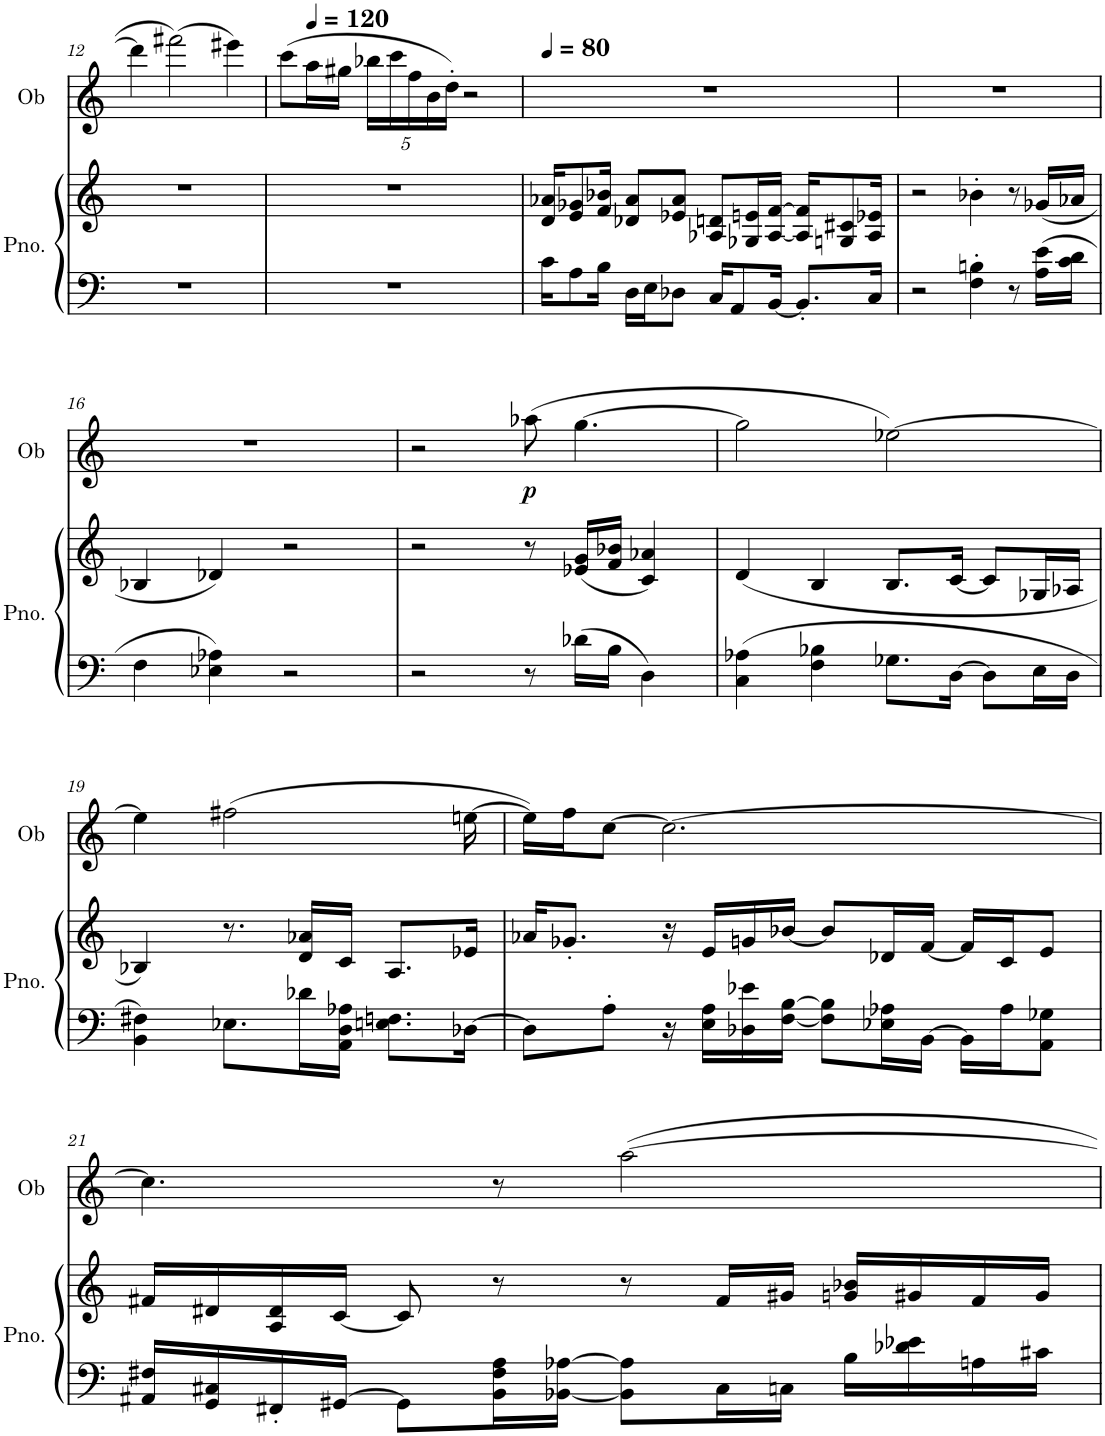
**kern	**kern	**kern	**dynam
*part2	*part2	*part1	*part1
*staff3	*staff2	*staff1	*staff1
*I"Piano	*	*I"Oboe	*
*I'Pno.	*	*I'Ob	*
!!LO:PB:g=z
*clefF4	*clefG2	*clefG2	*
*k[]	*k[]	*k[]	*
*M4/4	*M4/4	*M4/4	*
=12	=12	=12	=12
1r	1r	4ddd#\]	.
.	.	(2fff#X\	.
.	.	4eee#X\)	.
=13	=13	=13	=13
1r	1r	(8ccc\L	.
*	*	*MM120	*
.	.	16aa\L	.
.	.	16gg#X\JJ	.
*	*	*Xbrackettup	*
.	.	20bb-X\LL	.
.	.	20ccc\	.
.	.	20ff\	.
.	.	20b\	.
.	.	20dd'\JJ)	.
.	.	2r	.
=14	=14	=14	=14
*	*	*MM80	*
16c\KL	16d/ 16a-X/KL	1r	.
8A\	8e/ 8g-X/	.	.
16B\Jk	16f/ 16b-X/Jk	.	.
16D\LL	8d-X/ 8a-/L	.	.
16E\J	.	.	.
8D-X\J	8e-X/ 8a-/J	.	.
16C/KL	8A-X/ 8dn/L	.	.
8AA/	.	.	.
.	16G-X/ 16en/L	.	.
[16BB/Jk	[16A-/ [16f/JJ	.	.
8.BB'/L]	16A-/] 16f/]KL	.	.
.	8Gn/ 8c#X/	.	.
16C/Jk	16A-/ 16e-X/Jk	.	.
=15	=15	=15	=15
2r	2r	1r	.
4F\' 4Bn\'	4b-X'\	.	.
8r	8r	.	.
16A\ 16e\LL	(16g-X/LL	.	.
16c\ 16d\JJ	16a-X/JJ	.	.
!!LO:LB:g=z
=16	=16	=16	=16
4F\	4B-X/	1r	.
4E-X\ 4A-X\	4d-X/)	.	.
2r	2r	.	.
=17	=17	=17	=17
2r	2r	2r	.
!	!	!	!LO:DY:b
8r	8r	(8aa-X\	p
16d-X\LL	(16e-X/ 16g/LL	[4.gg\	.
16B\JJ	16f/ 16b-X/JJ	.	.
4D\	4c/ 4a-X/)	.	.
=18	=18	=18	=18
4C\ 4A-X\	(4d/	2gg\]	.
4F\ 4B-X\	4B/	.	.
8.G-X\L	8.B/L	[2ee-X\)	.
[16D\Jk	[16c/Jk	.	.
8D\L]	8c/L]	.	.
16E\L	16G-X/L	.	.
16D\JJ	16A-X/JJ	.	.
!!LO:LB:g=z
=19	=19	=19	=19
4BB\ 4F#X\	4B-X/)	4ee-\]	.
8.E-X\L	8.r	(2ff#X\	.
16d-X\L	16d/ 16a-X/LL	.	.
16AA\ 16D\ 16A-X\JJ	16c/JJ	.	.
8.En\ 8.Fn\L	8.A/L	.	.
[16D-X\Jk	16e-X/Jk	[16een\	.
=20	=20	=20	=20
8D-\L]	16a-X/KL	16ee\LL])	.
.	8.g-X'/J	16ff\J	.
8A'\J	.	[8cc\J	.
16r	16r	2.cc\_	.
16E\ 16A\LL	16e/LL	.	.
16D-X\ 16e-X\	16gn/	.	.
[16F\ [16B\JJ	[16b-X/JJ	.	.
8F\] 8B\]L	8b-/L]	.	.
16E-X\ 16A-X\L	16d-X/L	.	.
[16BB\JJ	[16f/JJ	.	.
16BB\LL]	16f/LL]	.	.
16A-\J	16c/J	.	.
8AA\ 8G-X\J	8e/J	.	.
!!LO:LB:g=z
=21	=21	=21	=21
16AA#X/ 16F#X/LL	16f#X/LL	4.cc\]	.
16GG/ 16C#X/	16d#X/	.	.
16FF#X'/	16A/ 16d#/	.	.
[16GG#X/JJ	[16c/JJ	.	.
8GG#\L]	8c/]	.	.
16BB\ 16F#\ 16A\L	8r	8r	.
[16BB-X\ [16A-X\JJ	.	.	.
8BB-\] 8A-\]L	8r	[2aa\	.
16C#\L	16f#/LL	.	.
16Cn\JJ	16g#X/JJ	.	.
16B\LL	16gn/ 16b-X/LL	.	.
16d-X\ 16e-X\	16g#X/	.	.
16An\	16f#/	.	.
16c#X\JJ	16g#/JJ	.	.
=	=	=	=
*-	*-	*-	*-
